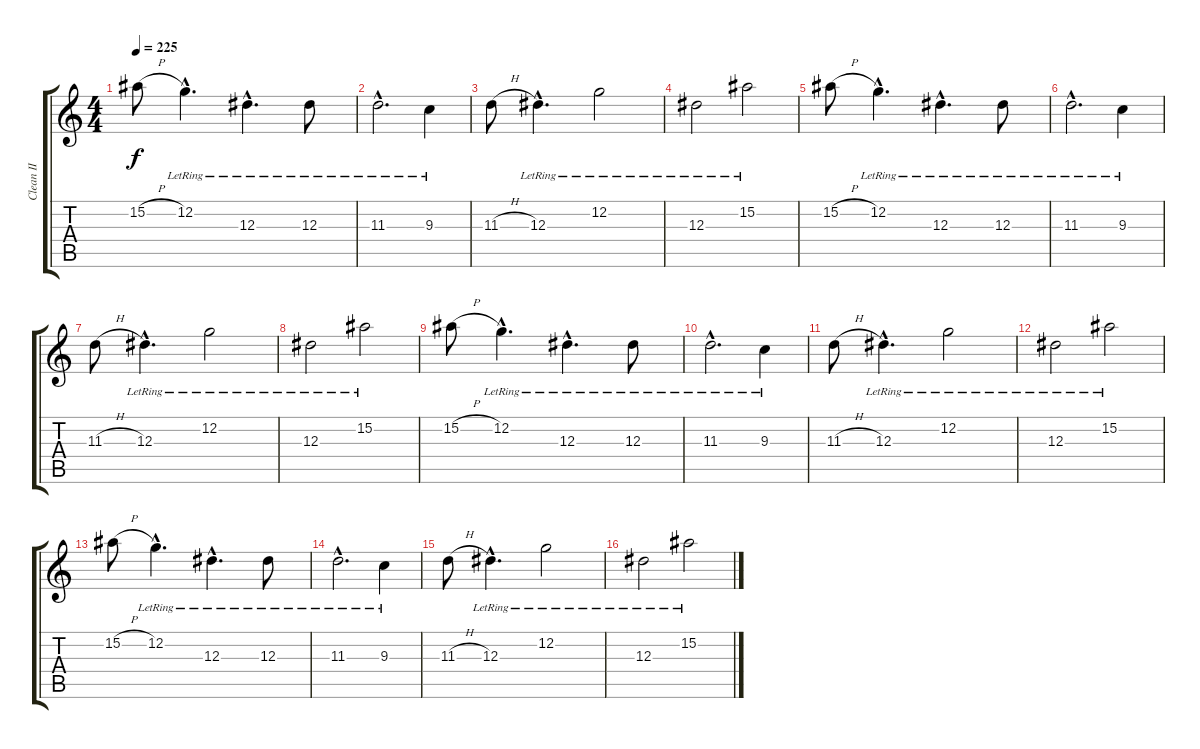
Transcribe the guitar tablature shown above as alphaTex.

\track ("Clean II" "Clean II") {instrument electricguitarjazz}
\staff {score tabs}
\tuning (C4 G3 Eb3 Bb2 F2 C2) {hide}
\ts (4 4)
\tempo 225
\clef g2
\ks c
15.2{h}.8{dy f volume 11} 12.2{hac lr}.4{d} 12.3{hac lr}.4{d} 12.3{lr}.8 |
11.3{hac lr}.2{d} 9.3{lr}.4 |
11.3{h}.8 12.3{hac lr}.4{d} 12.2{lr}.2 |
12.3{lr}.2 15.2{lr}.2 |
15.2{h}.8{volume 11} 12.2{hac lr}.4{d} 12.3{hac lr}.4{d} 12.3{lr}.8 |
11.3{hac lr}.2{d} 9.3{lr}.4 |
11.3{h}.8 12.3{hac lr}.4{d} 12.2{lr}.2 |
12.3{lr}.2 15.2{lr}.2 |
15.2{h}.8{volume 11} 12.2{hac lr}.4{d} 12.3{hac lr}.4{d} 12.3{lr}.8 |
11.3{hac lr}.2{d} 9.3{lr}.4 |
11.3{h}.8 12.3{hac lr}.4{d} 12.2{lr}.2 |
12.3{lr}.2 15.2{lr}.2 |
15.2{h}.8{volume 11} 12.2{hac lr}.4{d} 12.3{hac lr}.4{d} 12.3{lr}.8 |
11.3{hac lr}.2{d} 9.3{lr}.4 |
11.3{h}.8 12.3{hac lr}.4{d} 12.2{lr}.2 |
12.3{lr}.2 15.2{lr}.2
